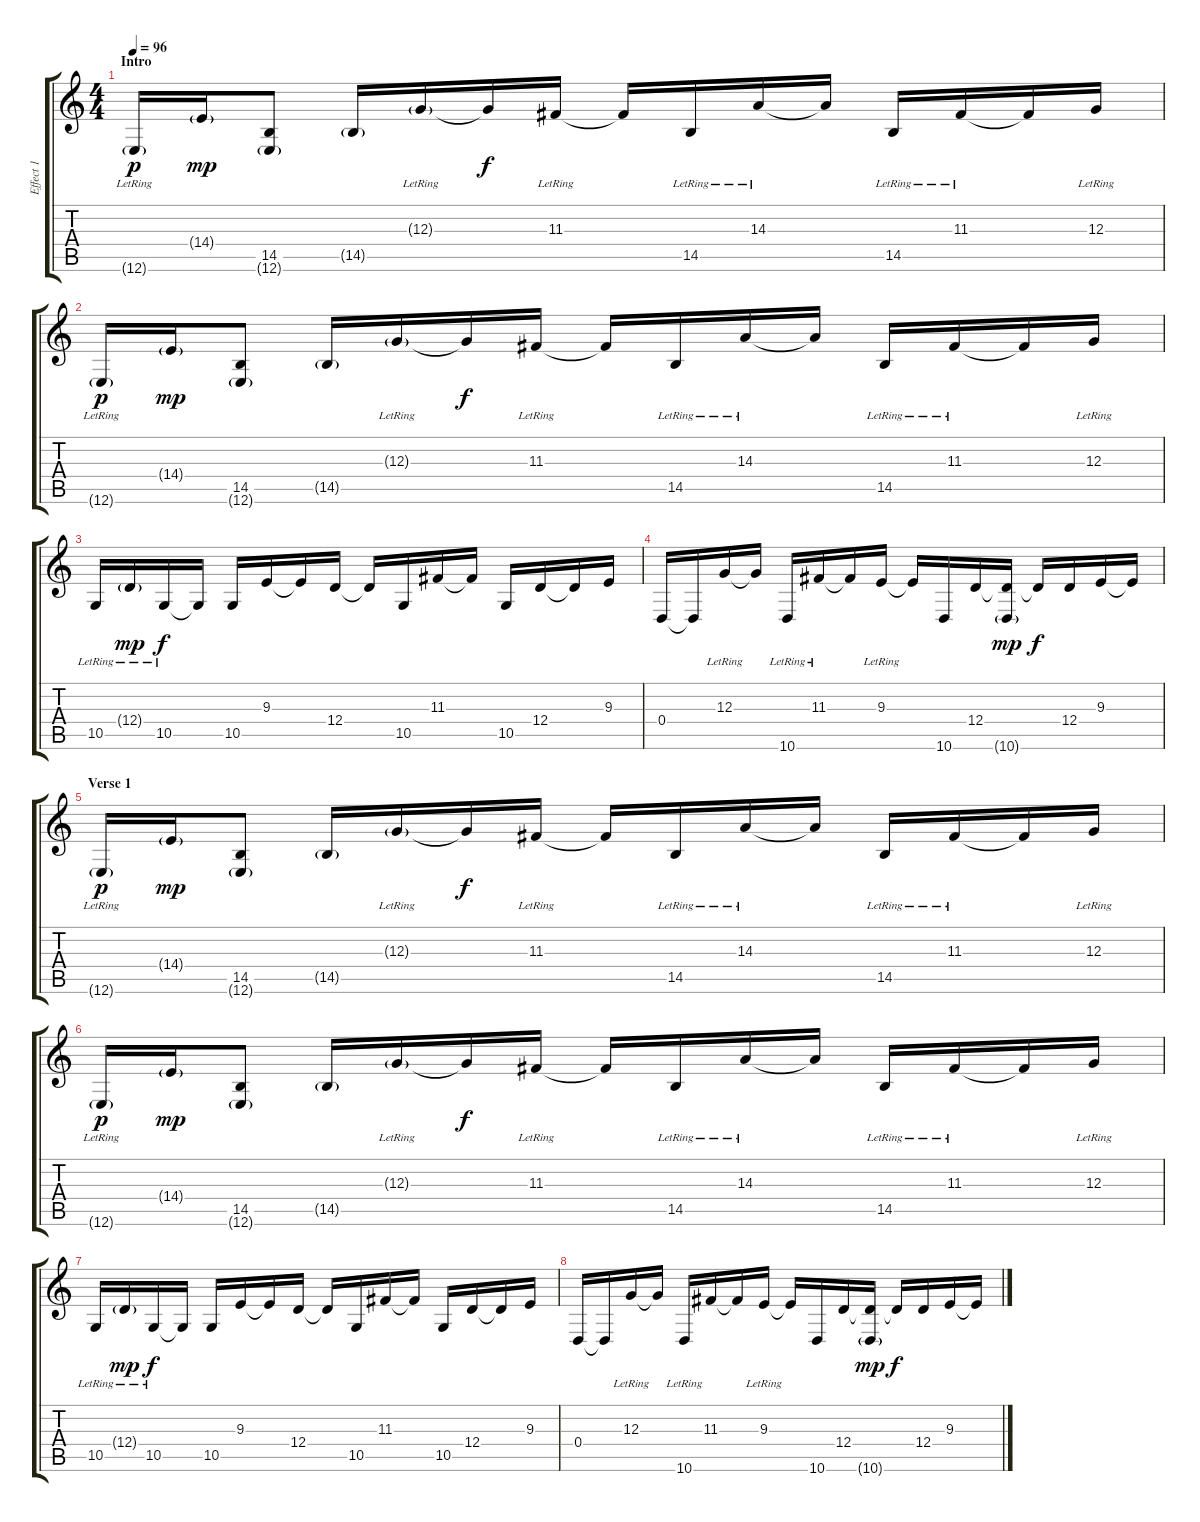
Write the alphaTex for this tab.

\track ("Effect 1" "Effect 1") {instrument electricpiano1}
\staff {score tabs}
\tuning (E4 B3 G3 D3 A2 E2) {hide}
\ts (4 4)
\section ("" "Intro")
\tempo 96
\clef g2
\ks c
12.6{g lr}.16{dy p instrument electricpiano1} 14.4{g}.16{dy mp} (14.5 12.6{g}).8 14.5{g}.16 12.3{g lr}.16 12.3{t}.16{dy f} 11.3{lr}.16 11.3{t}.16 14.5{lr}.16 14.3{lr}.16 14.3{t}.16 14.5{lr}.16 11.3{lr}.16 11.3{t}.16 12.3{lr}.16 |
12.6{g lr}.16{dy p} 14.4{g}.16{dy mp} (14.5 12.6{g}).8 14.5{g}.16 12.3{g lr}.16 12.3{t}.16{dy f} 11.3{lr}.16 11.3{t}.16 14.5{lr}.16 14.3{lr}.16 14.3{t}.16 14.5{lr}.16 11.3{lr}.16 11.3{t}.16 12.3{lr}.16 |
10.5{lr}.16 12.4{g lr}.16{dy mp} 10.5{lr}.16{dy f} 10.5{t}.16 10.5.16 9.3.16 9.3{t}.16 12.4.16 12.4{t}.16 10.5.16 11.3.16 11.3{t}.16 10.5.16 12.4.16 12.4{t}.16 9.3.16 |
0.4.16 0.4{t}.16 12.3{lr}.16 12.3{t}.16 10.6{lr}.16 11.3{lr}.16 11.3{t}.16 9.3{lr}.16 9.3{t}.16 10.6.16 12.4.16 (12.4{t} 10.6{g}).16{dy mp} 12.4{t}.16{dy f} 12.4.16 9.3.16 9.3{t}.16 |
\section ("" "Verse 1")
12.6{g lr}.16{dy p} 14.4{g}.16{dy mp} (14.5 12.6{g}).8 14.5{g}.16 12.3{g lr}.16 12.3{t}.16{dy f} 11.3{lr}.16 11.3{t}.16 14.5{lr}.16 14.3{lr}.16 14.3{t}.16 14.5{lr}.16 11.3{lr}.16 11.3{t}.16 12.3{lr}.16 |
12.6{g lr}.16{dy p} 14.4{g}.16{dy mp} (14.5 12.6{g}).8 14.5{g}.16 12.3{g lr}.16 12.3{t}.16{dy f} 11.3{lr}.16 11.3{t}.16 14.5{lr}.16 14.3{lr}.16 14.3{t}.16 14.5{lr}.16 11.3{lr}.16 11.3{t}.16 12.3{lr}.16 |
10.5{lr}.16 12.4{g lr}.16{dy mp} 10.5{lr}.16{dy f} 10.5{t}.16 10.5.16 9.3.16 9.3{t}.16 12.4.16 12.4{t}.16 10.5.16 11.3.16 11.3{t}.16 10.5.16 12.4.16 12.4{t}.16 9.3.16 |
0.4.16 0.4{t}.16 12.3{lr}.16 12.3{t}.16 10.6{lr}.16 11.3{lr}.16 11.3{t}.16 9.3{lr}.16 9.3{t}.16 10.6.16 12.4.16 (12.4{t} 10.6{g}).16{dy mp} 12.4{t}.16{dy f} 12.4.16 9.3.16 9.3{t}.16
